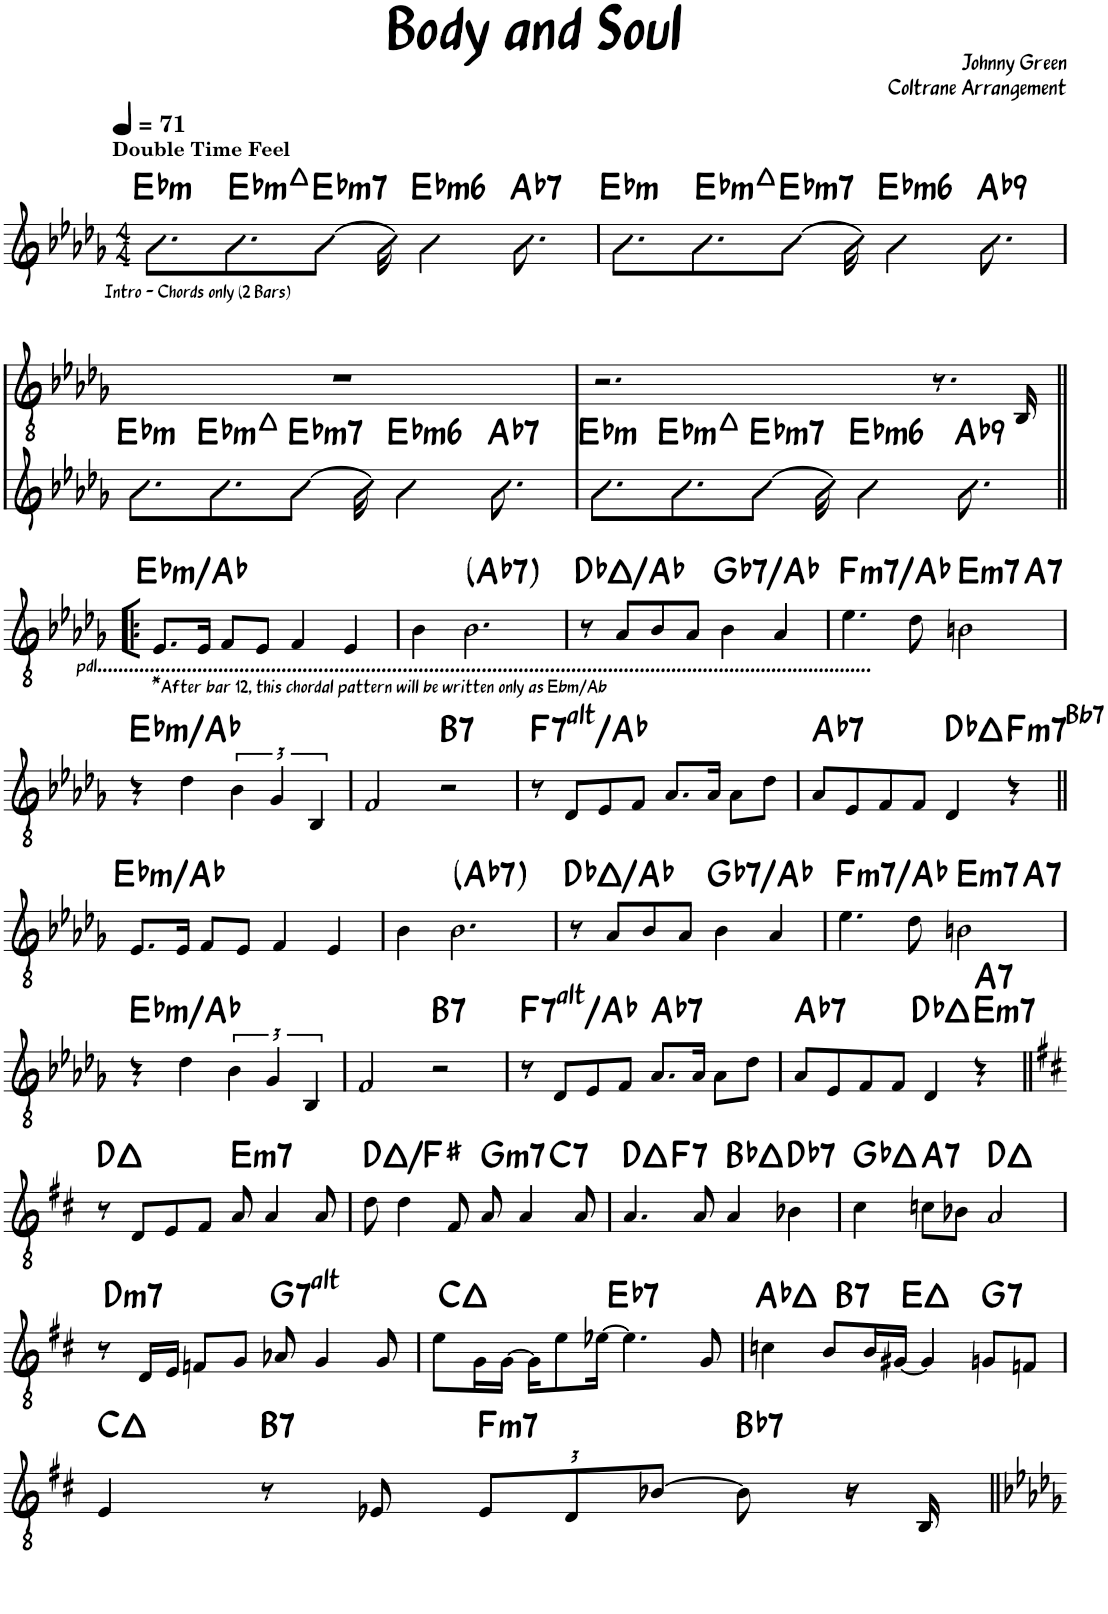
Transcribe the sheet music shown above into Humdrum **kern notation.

**kern	**harte	**kern	**harte
*part2	*part2	*part1	*part1
*staff2	*	*staff1	*
*I"Piano	*	*I"Electric Guitar	*
*I'Pno	*	*I'Elec Gtr	*
*clefG2	*	*clefGv2	*
*k[b-e-a-d-g-]	*	*k[b-e-a-d-g-]	*
*M4/4	*	*M4/4	*
*MM71	*	*MM71	*
=1	=1	=1	=1
!	!	!LO:TX:a:t=Double Time Feel	!
!LO:TX:b:t=Intro - Chords only (2 Bars)	!LO:H:kt=m	!	!
8.b-\L	Eb:min	1r	.
!	!LO:H:kt=mt7	!	!
8.b-\	Eb:minmaj7	.	.
!	!LO:H:kt=m7	!	!
[8b-\J	Eb:min7	.	.
16b-\]	.	.	.
!	!LO:H:kt=m6	!	!
4b-\	Eb:min6	.	.
!	!LO:H:kt=7	!	!
8.b-\	Ab:7	.	.
=2	=2	=2	=2
!	!LO:H:kt=m	!	!
8.b-\L	Eb:min	1r	.
!	!LO:H:kt=mt7	!	!
8.b-\	Eb:minmaj7	.	.
!	!LO:H:kt=m7	!	!
[8b-\J	Eb:min7	.	.
16b-\]	.	.	.
!	!LO:H:kt=m6	!	!
4b-\	Eb:min6	.	.
!	!LO:H:kt=9	!	!
8.b-\	Ab:9	.	.
!!LO:LB:g=z
=3	=3	=3	=3
!	!LO:H:kt=m	!	!
8.b-\L	Eb:min	1r	.
!	!LO:H:kt=mt7	!	!
8.b-\	Eb:minmaj7	.	.
!	!LO:H:kt=m7	!	!
[8b-\J	Eb:min7	.	.
16b-\]	.	.	.
!	!LO:H:kt=m6	!	!
4b-\	Eb:min6	.	.
!	!LO:H:kt=7	!	!
8.b-\	Ab:7	.	.
=4	=4	=4	=4
!	!LO:H:kt=m	!	!
8.b-\L	Eb:min	2.r	.
!	!LO:H:kt=mt7	!	!
8.b-\	Eb:minmaj7	.	.
!	!LO:H:kt=m7	!	!
[8b-\J	Eb:min7	.	.
16b-\]	.	.	.
!	!LO:H:kt=m6	!	!
4b-\	Eb:min6	.	.
.	.	8.r	.
!	!LO:H:kt=9	!	!
8.b-\	Ab:9	.	.
.	.	16BB-/	.
!!LO:LB:g=z
=5!|:	=5!|:	=5!|:	=5!|:
!	!	!LO:TX:b:t=*	!
!	!	!LO:TX:b:t=After bar 12, this chordal pattern will be written only as Ebm/Ab	!
!	!	!LO:TX:b:t=pdl	!
!	!	!LO:TX:b:t=...................................................................................................................................................	!LO:H:kt=m
1r	.	8.E-/L	Eb:min/4
.	.	16E-/Jk	.
.	.	8F/L	.
.	.	8E-/J	.
.	.	4F/	.
.	.	4E-/	.
=6	=6	=6	=6
*	*	*^	*
1r	.	4B-\	2ryy	.
.	.	2.B-\	.	.
!	!	!	!	!LO:H:kt=7
.	.	.	2ryy	Ab:7
*	*	*v	*v	*
=7	=7	=7	=7
1r	.	8r	Db:maj/5
.	.	8A-/L	.
.	.	8B-/	.
.	.	8A-/J	.
!	!	!	!LO:H:kt=7
.	.	4B-\	Gb:7/2
.	.	4A-/	.
=8	=8	=8	=8
!	!	!	!LO:H:kt=m7
*	*	*^	*
1r	.	4.e-\	2.ryy	F:min7/b3
.	.	8d-\	.	.
!	!	!	!	!LO:H:kt=m7
.	.	2Bn\	.	E:min7
!	!	!	!	!LO:H:kt=7
.	.	.	4ryy	A:7
!!LO:LB:g=z
=9	=9	=9	=9	=9
!	!	!	!	!LO:H:kt=m
*	*	*v	*v	*
1r	.	4r	Eb:min/4
.	.	4d-\	.
.	.	6B-\	.
.	.	6G-/	.
.	.	6BB-/	.
=10	=10	=10	=10
1r	.	2F/	.
!	!	!	!LO:H:kt=7
.	.	2r	B:7
=11	=11	=11	=11
!	!	!	!LO:H:kt=7
1r	.	8r	F:(3,b5,#5,b7,b9,#9)/b3
.	.	8D-/L	.
.	.	8E-/	.
.	.	8F/J	.
.	.	8.A-/L	.
.	.	16A-/Jk	.
.	.	8A-\L	.
.	.	8d-\J	.
=12	=12	=12	=12
!	!	!	!LO:H:kt=7
1r	.	8A-/L	Ab:7
.	.	8E-/	.
.	.	8F/	.
.	.	8F/J	.
.	.	4D-/	Db:maj
!	!	!	!LO:H:kt=m7
.	.	4r	F:min7
!!LO:LB:g=z
=13||	=13||	=13||	=13||
!	!	!	!LO:H:kt=m
1r	.	8.E-/L	Eb:min/4
.	.	16E-/Jk	.
.	.	8F/L	.
.	.	8E-/J	.
.	.	4F/	.
.	.	4E-/	.
=14	=14	=14	=14
*	*	*^	*
1r	.	4B-\	2ryy	.
.	.	2.B-\	.	.
!	!	!	!	!LO:H:kt=7
.	.	.	2ryy	Ab:7
*	*	*v	*v	*
=15	=15	=15	=15
1r	.	8r	Db:maj/5
.	.	8A-/L	.
.	.	8B-/	.
.	.	8A-/J	.
!	!	!	!LO:H:kt=7
.	.	4B-\	Gb:7/2
.	.	4A-/	.
=16	=16	=16	=16
!	!	!	!LO:H:kt=m7
*	*	*^	*
1r	.	4.e-\	2.ryy	F:min7/b3
.	.	8d-\	.	.
!	!	!	!	!LO:H:kt=m7
.	.	2Bn\	.	E:min7
!	!	!	!	!LO:H:kt=7
.	.	.	4ryy	A:7
!!LO:LB:g=z
=17	=17	=17	=17	=17
!	!	!	!	!LO:H:kt=m
*	*	*v	*v	*
1r	.	4r	Eb:min/4
.	.	4d-\	.
.	.	6B-\	.
.	.	6G-/	.
.	.	6BB-/	.
=18	=18	=18	=18
1r	.	2F/	.
!	!	!	!LO:H:kt=7
.	.	2r	B:7
=19	=19	=19	=19
!	!	!	!LO:H:kt=7
1r	.	8r	F:(3,b5,#5,b7,b9,#9)/b3
.	.	8D-/L	.
.	.	8E-/	.
.	.	8F/J	.
!	!	!	!LO:H:kt=7
.	.	8.A-/L	Ab:7
.	.	16A-/Jk	.
.	.	8A-\L	.
.	.	8d-\J	.
=20	=20	=20	=20
!	!	!	!LO:H:kt=7
1r	.	8A-/L	Ab:7
.	.	8E-/	.
.	.	8F/	.
.	.	8F/J	.
.	.	4D-/	Db:maj
!	!	!	!LO:H:n=1:kt=m7
!	!	!	!LO:H:n=2:kt=7
.	.	4r	E:min7 A:7
!!LO:LB:g=z
=21||	=21||	=21||	=21||
*k[f#c#]	*	*k[f#c#]	*
1r	.	8r	D:maj
.	.	8D/L	.
.	.	8E/	.
.	.	8F#/J	.
!	!	!	!LO:H:kt=m7
.	.	8A/	E:min7
.	.	4A/	.
.	.	8A/	.
=22	=22	=22	=22
*	*	*^	*
1r	.	8d\	2.ryy	D:maj/3
.	.	4d\	.	.
.	.	8F#/	.	.
!	!	!	!	!LO:H:kt=m7
.	.	8A/	.	G:min7
.	.	4A/	.	.
!	!	!	!	!LO:H:kt=7
.	.	.	4ryy	C:7
.	.	8A/	.	.
=23	=23	=23	=23	=23
1r	.	4.A/	4ryy	D:maj
!	!	!	!	!LO:H:kt=7
.	.	.	2.ryy	F:7
.	.	8A/	.	.
.	.	4A/	.	Bb:maj
!	!	!	!	!LO:H:kt=7
.	.	4B-X\	.	Db:7
*	*	*v	*v	*
=24	=24	=24	=24
1r	.	4c#\	Gb:maj
!	!	!	!LO:H:kt=7
.	.	8cn\L	A:7
.	.	8B-X\J	.
.	.	2A/	D:maj
!!LO:LB:g=z
=25	=25	=25	=25
!	!	!	!LO:H:kt=m7
1r	.	8r	D:min7
.	.	16D/LL	.
.	.	16E/JJ	.
.	.	8Fn/L	.
.	.	8G/J	.
!	!	!	!LO:H:kt=7
.	.	8A-X/	G:(3,b5,#5,b7,b9,#9)
.	.	4G/	.
.	.	8G/	.
=26	=26	=26	=26
1r	.	8e\L	C:maj
.	.	16G\L	.
.	.	[16G\JJ	.
.	.	16G\KL]	.
.	.	8e\	.
.	.	[16e-X\Jk	.
!	!	!	!LO:H:kt=7
.	.	4.e-\]	Eb:7
.	.	8G/	.
=27	=27	=27	=27
1r	.	4cn\	Ab:maj
!	!	!	!LO:H:kt=7
.	.	8B/L	B:7
.	.	16B/L	.
.	.	[16G#X/JJ	.
.	.	4G#/]	E:maj
!	!	!	!LO:H:kt=7
.	.	8Gn/L	G:7
.	.	8Fn/J	.
!!LO:LB:g=z
=28	=28	=28	=28
1r	.	4E/	C:maj
!	!	!	!LO:H:kt=7
.	.	8r	B:7
.	.	8E-X/	.
*	*	*Xbrackettup	*
!	!	!	!LO:H:kt=m7
.	.	12E-/L	F:min7
.	.	12D/	.
.	.	[12B-X/J	.
!	!	!	!LO:H:kt=7
.	.	8B-\]	Bb:7
.	.	16r	.
.	.	16BB/	.
=||	=||	=||	=||
*-	*-	*-	*-
